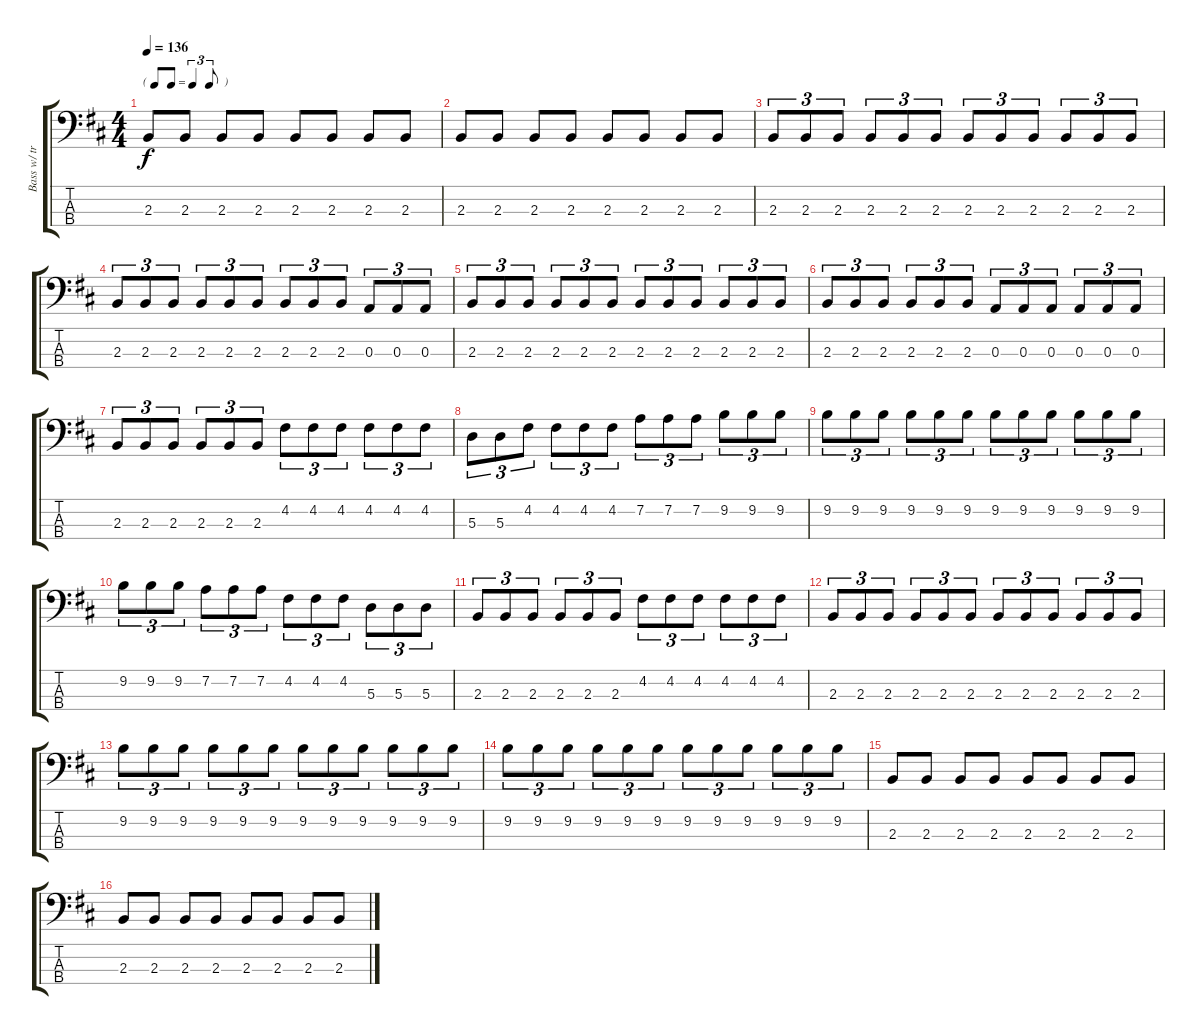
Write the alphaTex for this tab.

\track ("Bass w/ treble rolled up" "Bass w/ tr") {instrument electricbassfinger}
\staff {score tabs}
\tuning (G2 D2 A1 E1) {hide}
\ts (4 4)
\tf triplet8th
\tempo 136
\clef f4
\ks d
2.3.8{dy f} 2.3.8 2.3.8 2.3.8 2.3.8 2.3.8 2.3.8 2.3.8 |
2.3.8 2.3.8 2.3.8 2.3.8 2.3.8 2.3.8 2.3.8 2.3.8 |
2.3.8{tu (3 2)} 2.3.8{tu (3 2)} 2.3.8{tu (3 2)} 2.3.8{tu (3 2)} 2.3.8{tu (3 2)} 2.3.8{tu (3 2)} 2.3.8{tu (3 2)} 2.3.8{tu (3 2)} 2.3.8{tu (3 2)} 2.3.8{tu (3 2)} 2.3.8{tu (3 2)} 2.3.8{tu (3 2)} |
2.3.8{tu (3 2)} 2.3.8{tu (3 2)} 2.3.8{tu (3 2)} 2.3.8{tu (3 2)} 2.3.8{tu (3 2)} 2.3.8{tu (3 2)} 2.3.8{tu (3 2)} 2.3.8{tu (3 2)} 2.3.8{tu (3 2)} 0.3.8{tu (3 2)} 0.3.8{tu (3 2)} 0.3.8{tu (3 2)} |
2.3.8{tu (3 2)} 2.3.8{tu (3 2)} 2.3.8{tu (3 2)} 2.3.8{tu (3 2)} 2.3.8{tu (3 2)} 2.3.8{tu (3 2)} 2.3.8{tu (3 2)} 2.3.8{tu (3 2)} 2.3.8{tu (3 2)} 2.3.8{tu (3 2)} 2.3.8{tu (3 2)} 2.3.8{tu (3 2)} |
2.3.8{tu (3 2)} 2.3.8{tu (3 2)} 2.3.8{tu (3 2)} 2.3.8{tu (3 2)} 2.3.8{tu (3 2)} 2.3.8{tu (3 2)} 0.3.8{tu (3 2)} 0.3.8{tu (3 2)} 0.3.8{tu (3 2)} 0.3.8{tu (3 2)} 0.3.8{tu (3 2)} 0.3.8{tu (3 2)} |
2.3.8{tu (3 2)} 2.3.8{tu (3 2)} 2.3.8{tu (3 2)} 2.3.8{tu (3 2)} 2.3.8{tu (3 2)} 2.3.8{tu (3 2)} 4.2.8{tu (3 2)} 4.2.8{tu (3 2)} 4.2.8{tu (3 2)} 4.2.8{tu (3 2)} 4.2.8{tu (3 2)} 4.2.8{tu (3 2)} |
5.3.8{tu (3 2)} 5.3.8{tu (3 2)} 4.2.8{tu (3 2)} 4.2.8{tu (3 2)} 4.2.8{tu (3 2)} 4.2.8{tu (3 2)} 7.2.8{tu (3 2)} 7.2.8{tu (3 2)} 7.2.8{tu (3 2)} 9.2.8{tu (3 2)} 9.2.8{tu (3 2)} 9.2.8{tu (3 2)} |
9.2.8{tu (3 2)} 9.2.8{tu (3 2)} 9.2.8{tu (3 2)} 9.2.8{tu (3 2)} 9.2.8{tu (3 2)} 9.2.8{tu (3 2)} 9.2.8{tu (3 2)} 9.2.8{tu (3 2)} 9.2.8{tu (3 2)} 9.2.8{tu (3 2)} 9.2.8{tu (3 2)} 9.2.8{tu (3 2)} |
9.2.8{tu (3 2)} 9.2.8{tu (3 2)} 9.2.8{tu (3 2)} 7.2.8{tu (3 2)} 7.2.8{tu (3 2)} 7.2.8{tu (3 2)} 4.2.8{tu (3 2)} 4.2.8{tu (3 2)} 4.2.8{tu (3 2)} 5.3.8{tu (3 2)} 5.3.8{tu (3 2)} 5.3.8{tu (3 2)} |
2.3.8{tu (3 2)} 2.3.8{tu (3 2)} 2.3.8{tu (3 2)} 2.3.8{tu (3 2)} 2.3.8{tu (3 2)} 2.3.8{tu (3 2)} 4.2.8{tu (3 2)} 4.2.8{tu (3 2)} 4.2.8{tu (3 2)} 4.2.8{tu (3 2)} 4.2.8{tu (3 2)} 4.2.8{tu (3 2)} |
2.3.8{tu (3 2)} 2.3.8{tu (3 2)} 2.3.8{tu (3 2)} 2.3.8{tu (3 2)} 2.3.8{tu (3 2)} 2.3.8{tu (3 2)} 2.3.8{tu (3 2)} 2.3.8{tu (3 2)} 2.3.8{tu (3 2)} 2.3.8{tu (3 2)} 2.3.8{tu (3 2)} 2.3.8{tu (3 2)} |
9.2.8{tu (3 2)} 9.2.8{tu (3 2)} 9.2.8{tu (3 2)} 9.2.8{tu (3 2)} 9.2.8{tu (3 2)} 9.2.8{tu (3 2)} 9.2.8{tu (3 2)} 9.2.8{tu (3 2)} 9.2.8{tu (3 2)} 9.2.8{tu (3 2)} 9.2.8{tu (3 2)} 9.2.8{tu (3 2)} |
9.2.8{tu (3 2)} 9.2.8{tu (3 2)} 9.2.8{tu (3 2)} 9.2.8{tu (3 2)} 9.2.8{tu (3 2)} 9.2.8{tu (3 2)} 9.2.8{tu (3 2)} 9.2.8{tu (3 2)} 9.2.8{tu (3 2)} 9.2.8{tu (3 2)} 9.2.8{tu (3 2)} 9.2.8{tu (3 2)} |
2.3.8 2.3.8 2.3.8 2.3.8 2.3.8 2.3.8 2.3.8 2.3.8 |
2.3.8 2.3.8 2.3.8 2.3.8 2.3.8 2.3.8 2.3.8 2.3.8
